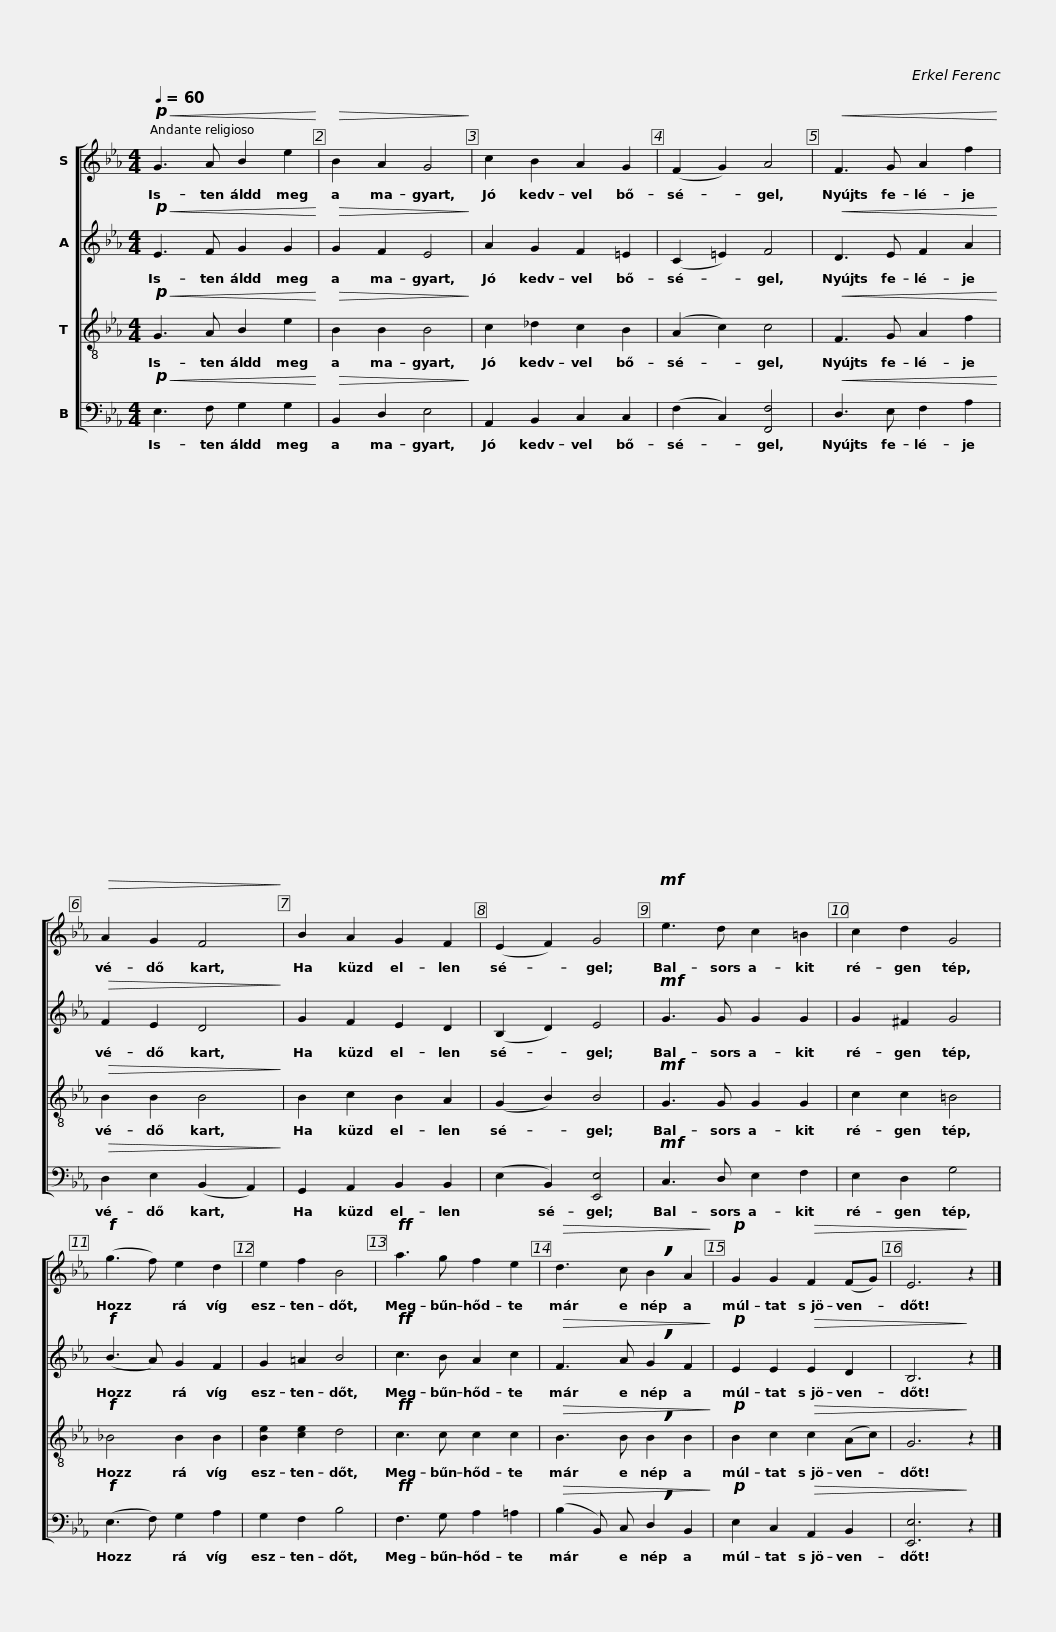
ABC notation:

X:1
%%score [ 1 2 3 4 ]
L:1/8
Q:1/4=60
M:4/4
I:linebreak $
K:Eb
V:1 treble
V:2 treble
V:3 treble-8
V:4 bass
V:1
!p!!<(! G3 A B2 e2!<)! |!>(! B2 A2 G4!>)! | c2 B2 A2 G2 | (F2 G2) A4 |$!<(! F3 G A2 f2!<)! | %5
!>(! A2 G2 F4!>)! | B2 A2 G2 F2 | (E2 F2) G4 |$!mf! e3 d c2 =B2 | c2 d2 G4 | %10
!f! (g3 f) e2 d2 | e2 f2 B4 |$!ff! a3 g f2 e2 |!>(! d3 c !breath!B2 A2!>)! |!p! G2 G2!>(! F2 (FG) | %15
 E6!>)! z2 |] %16
V:2
!p!!<(! E3 F G2 G2!<)! |!>(! G2 F2 E4!>)! | A2 G2 F2 =E2 | (C2 =E2) F4 |$!<(! D3 E F2 A2!<)! | %5
!>(! F2 E2 D4!>)! | G2 F2 E2 D2 | (B,2 D2) E4 |$!mf! G3 G G2 G2 | G2 ^F2 G4 | %10
!f! (B3 A) G2 F2 | G2 =A2 B4 |$!ff! c3 B A2 c2 |!>(! F3 A !breath!G2 F2!>)! |!p! E2 E2!>(! E2 D2 | %15
 B,6!>)! z2 |] %16
V:3
!p!!<(! G3 A B2 e2!<)! |!>(! B2 B2 B4!>)! | c2 _d2 c2 B2 | (A2 c2) c4 |$!<(! F3 G A2 f2!<)! | %5
!>(! B2 B2 B4!>)! | B2 c2 B2 A2 | (G2 B2) B4 |$!mf! G3 G G2 G2 | c2 c2 =B4 | %10
!f! _B4 B2 B2 | [Be]2 [ce]2 d4 |$!ff! c3 c c2 c2 |!>(! B3 B !breath!B2 B2!>)! |!p! B2 c2!>(! c2 (Ac) | %15
 G6!>)! z2 |] %16
V:4
!p!!<(! E,3 F, G,2 G,2!<)! |!>(! B,,2 D,2 E,4!>)! | A,,2 B,,2 C,2 C,2 | (F,2 C,2) [F,,F,]4 |$!<(! D,3 E, F,2 A,2!<)! | %5
!>(! D,2 E,2 (B,,2 A,,2)!>)! | G,,2 A,,2 B,,2 B,,2 | (E,2 B,,2) [E,,E,]4 |$!mf! C,3 D, E,2 F,2 | E,2 D,2 G,4 | %10
!f! (E,3 F,) G,2 A,2 | G,2 F,2 B,4 |$!ff! F,3 G, A,2 =A,2 |!>(! (B,2 B,,) C, !breath!D,2 B,,2!>)! |!p! E,2 C,2!>(! A,,2 B,,2 | %15
 [E,,E,]6!>)! z2 |] %16
